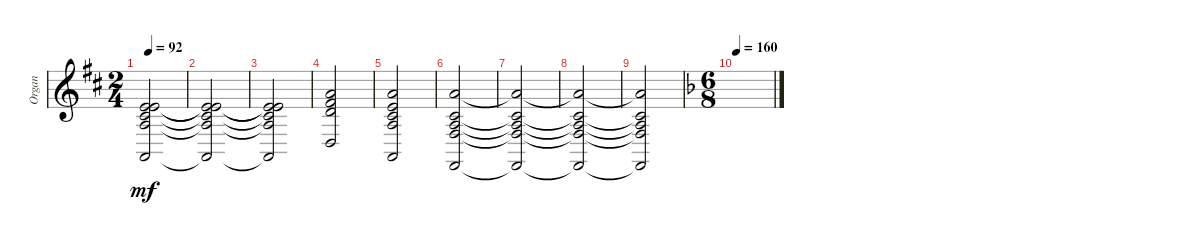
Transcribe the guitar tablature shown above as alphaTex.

\track ("Organ" "Organ") {instrument drawbarorgan}
\staff {score}
\tuning (E4 B3 G3 D3 A2 E2 B1) {hide}
\ts (2 4)
\tempo 92
\clef g2
\ks d
(0.1{t} 2.2{t} 2.3{t} 14.4{t} 0.5{t}).2{dy mf} |
(0.1{t} 2.2{t} 2.3{t} 14.4{t} 0.5{t}).2 |
(0.1{t} 2.2{t} 2.3{t} 14.4{t} 0.5{t}).2 |
(2.1 3.2 14.3 0.4).2 |
(5.1 5.2 6.3 7.4 0.5).2 |
(5.1 2.2 2.3 4.4 2.6).2 |
(5.1{t} 2.2{t} 2.3{t} 4.4{t} 2.6{t}).2 |
(5.1{t} 2.2{t} 2.3{t} 4.4{t} 2.6{t}).2 |
(5.1{t} 2.2{t} 2.3{t} 4.4{t} 2.6{t}).2 |
\ts (6 8)
\tempo 160
\ks f
